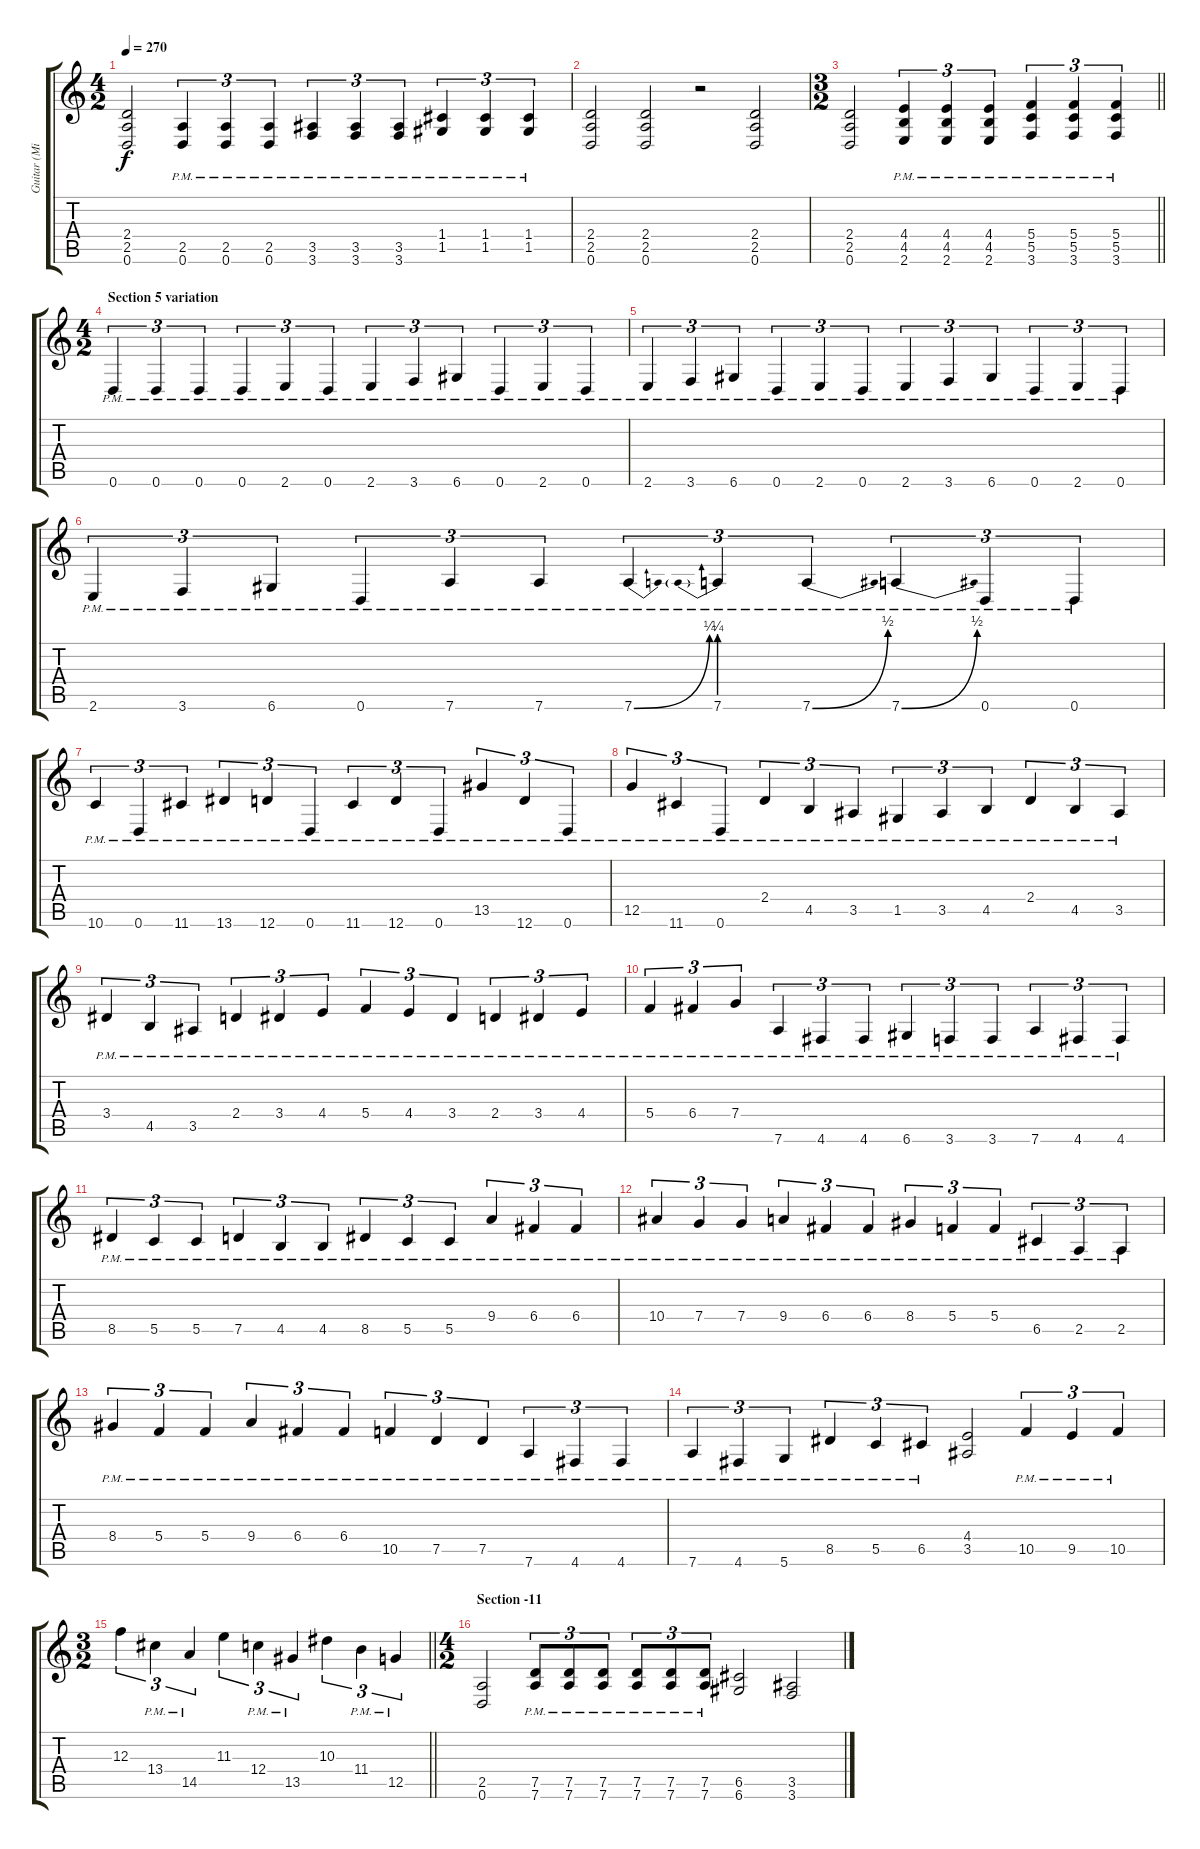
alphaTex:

\track ("Guitar (Mika)" "Guitar (Mi") {instrument overdrivenguitar}
\staff {score tabs}
\tuning (D4 A3 F3 C3 G2 D2) {hide}
\ts (4 2)
\tempo 270
\clef g2
\ks c
(2.4 2.5 0.6).2{dy f} (2.5{pm} 0.6{pm}).4{tu (3 2)} (2.5{pm} 0.6{pm}).4{tu (3 2)} (2.5{pm} 0.6{pm}).4{tu (3 2)} (3.5{pm} 3.6{pm}).4{tu (3 2)} (3.5{pm} 3.6{pm}).4{tu (3 2)} (3.5{pm} 3.6{pm}).4{tu (3 2)} (1.4{pm} 1.5{pm}).4{tu (3 2)} (1.4{pm} 1.5{pm}).4{tu (3 2)} (1.4{pm} 1.5{pm}).4{tu (3 2)} |
(2.4 2.5 0.6).2 (2.4 2.5 0.6).2 r.2 (2.4 2.5 0.6).2 |
\ts (3 2)
\barLineRight lightlight
(2.4 2.5 0.6).2 (4.4{pm} 4.5{pm} 2.6{pm}).4{tu (3 2)} (4.4{pm} 4.5{pm} 2.6{pm}).4{tu (3 2)} (4.4{pm} 4.5{pm} 2.6{pm}).4{tu (3 2)} (5.4{pm} 5.5{pm} 3.6{pm}).4{tu (3 2)} (5.4{pm} 5.5{pm} 3.6{pm}).4{tu (3 2)} (5.4{pm} 5.5{pm} 3.6{pm}).4{tu (3 2)} |
\ts (4 2)
\section ("" "Section 5 variation")
0.6{pm}.4{tu (3 2)} 0.6{pm}.4{tu (3 2)} 0.6{pm}.4{tu (3 2)} 0.6{pm}.4{tu (3 2)} 2.6{pm}.4{tu (3 2)} 0.6{pm}.4{tu (3 2)} 2.6{pm}.4{tu (3 2)} 3.6{pm}.4{tu (3 2)} 6.6{pm}.4{tu (3 2)} 0.6{pm}.4{tu (3 2)} 2.6{pm}.4{tu (3 2)} 0.6{pm}.4{tu (3 2)} |
2.6{pm}.4{tu (3 2)} 3.6{pm}.4{tu (3 2)} 6.6{pm}.4{tu (3 2)} 0.6{pm}.4{tu (3 2)} 2.6{pm}.4{tu (3 2)} 0.6{pm}.4{tu (3 2)} 2.6{pm}.4{tu (3 2)} 3.6{pm}.4{tu (3 2)} 6.6{pm}.4{tu (3 2)} 0.6{pm}.4{tu (3 2)} 2.6{pm}.4{tu (3 2)} 0.6{pm}.4{tu (3 2)} |
2.6{pm}.4{tu (3 2)} 3.6{pm}.4{tu (3 2)} 6.6{pm}.4{tu (3 2)} 0.6{pm}.4{tu (3 2)} 7.6{pm}.4{tu (3 2)} 7.6{pm}.4{tu (3 2)} 7.6{be (bend 0 0 60 1) pm}.4{tu (3 2)} 7.6{be (prebend 0 1 60 1) pm}.4{tu (3 2)} 7.6{be (bend 0 0 60 2) pm}.4{tu (3 2)} 7.6{be (bend 0 0 60 2) pm}.4{tu (3 2)} 0.6{pm}.4{tu (3 2)} 0.6{pm}.4{tu (3 2)} |
10.6{pm}.4{tu (3 2)} 0.6{pm}.4{tu (3 2)} 11.6{pm}.4{tu (3 2)} 13.6{pm}.4{tu (3 2)} 12.6{pm}.4{tu (3 2)} 0.6{pm}.4{tu (3 2)} 11.6{pm}.4{tu (3 2)} 12.6{pm}.4{tu (3 2)} 0.6{pm}.4{tu (3 2)} 13.5{pm}.4{tu (3 2)} 12.6{pm}.4{tu (3 2)} 0.6{pm}.4{tu (3 2)} |
12.5{pm}.4{tu (3 2)} 11.6{pm}.4{tu (3 2)} 0.6{pm}.4{tu (3 2)} 2.4{pm}.4{tu (3 2)} 4.5{pm}.4{tu (3 2)} 3.5{pm}.4{tu (3 2)} 1.5{pm}.4{tu (3 2)} 3.5{pm}.4{tu (3 2)} 4.5{pm}.4{tu (3 2)} 2.4{pm}.4{tu (3 2)} 4.5{pm}.4{tu (3 2)} 3.5{pm}.4{tu (3 2)} |
3.4{pm}.4{tu (3 2)} 4.5{pm}.4{tu (3 2)} 3.5{pm}.4{tu (3 2)} 2.4{pm}.4{tu (3 2)} 3.4{pm}.4{tu (3 2)} 4.4{pm}.4{tu (3 2)} 5.4{pm}.4{tu (3 2)} 4.4{pm}.4{tu (3 2)} 3.4{pm}.4{tu (3 2)} 2.4{pm}.4{tu (3 2)} 3.4{pm}.4{tu (3 2)} 4.4{pm}.4{tu (3 2)} |
5.4{pm}.4{tu (3 2)} 6.4{pm}.4{tu (3 2)} 7.4{pm}.4{tu (3 2)} 7.6{pm}.4{tu (3 2)} 4.6{pm}.4{tu (3 2)} 4.6{pm}.4{tu (3 2)} 6.6{pm}.4{tu (3 2)} 3.6{pm}.4{tu (3 2)} 3.6{pm}.4{tu (3 2)} 7.6{pm}.4{tu (3 2)} 4.6{pm}.4{tu (3 2)} 4.6{pm}.4{tu (3 2)} |
8.5{pm}.4{tu (3 2)} 5.5{pm}.4{tu (3 2)} 5.5{pm}.4{tu (3 2)} 7.5{pm}.4{tu (3 2)} 4.5{pm}.4{tu (3 2)} 4.5{pm}.4{tu (3 2)} 8.5{pm}.4{tu (3 2)} 5.5{pm}.4{tu (3 2)} 5.5{pm}.4{tu (3 2)} 9.4{pm}.4{tu (3 2)} 6.4{pm}.4{tu (3 2)} 6.4{pm}.4{tu (3 2)} |
10.4{pm}.4{tu (3 2)} 7.4{pm}.4{tu (3 2)} 7.4{pm}.4{tu (3 2)} 9.4{pm}.4{tu (3 2)} 6.4{pm}.4{tu (3 2)} 6.4{pm}.4{tu (3 2)} 8.4{pm}.4{tu (3 2)} 5.4{pm}.4{tu (3 2)} 5.4{pm}.4{tu (3 2)} 6.5{pm}.4{tu (3 2)} 2.5{pm}.4{tu (3 2)} 2.5{pm}.4{tu (3 2)} |
8.4{pm}.4{tu (3 2)} 5.4{pm}.4{tu (3 2)} 5.4{pm}.4{tu (3 2)} 9.4{pm}.4{tu (3 2)} 6.4{pm}.4{tu (3 2)} 6.4{pm}.4{tu (3 2)} 10.5{pm}.4{tu (3 2)} 7.5{pm}.4{tu (3 2)} 7.5{pm}.4{tu (3 2)} 7.6{pm}.4{tu (3 2)} 4.6{pm}.4{tu (3 2)} 4.6{pm}.4{tu (3 2)} |
7.6{pm}.4{tu (3 2)} 4.6{pm}.4{tu (3 2)} 5.6{pm}.4{tu (3 2)} 8.5{pm}.4{tu (3 2)} 5.5{pm}.4{tu (3 2)} 6.5{pm}.4{tu (3 2)} (4.4 3.5).2 10.5{pm}.4{tu (3 2)} 9.5{pm}.4{tu (3 2)} 10.5{pm}.4{tu (3 2)} |
\ts (3 2)
\barLineRight lightlight
12.3.4{tu (3 2)} 13.4{pm}.4{tu (3 2)} 14.5{pm}.4{tu (3 2)} 11.3.4{tu (3 2)} 12.4{pm}.4{tu (3 2)} 13.5{pm}.4{tu (3 2)} 10.3.4{tu (3 2)} 11.4{pm}.4{tu (3 2)} 12.5{pm}.4{tu (3 2)} |
\ts (4 2)
\section ("" "Section -11")
(2.5 0.6).2 (7.5{pm} 7.6{pm}).8{tu (3 2)} (7.5{pm} 7.6{pm}).8{tu (3 2)} (7.5{pm} 7.6{pm}).8{tu (3 2)} (7.5{pm} 7.6{pm}).8{tu (3 2)} (7.5{pm} 7.6{pm}).8{tu (3 2)} (7.5{pm} 7.6{pm}).8{tu (3 2)} (6.5 6.6).2 (3.5 3.6).2
